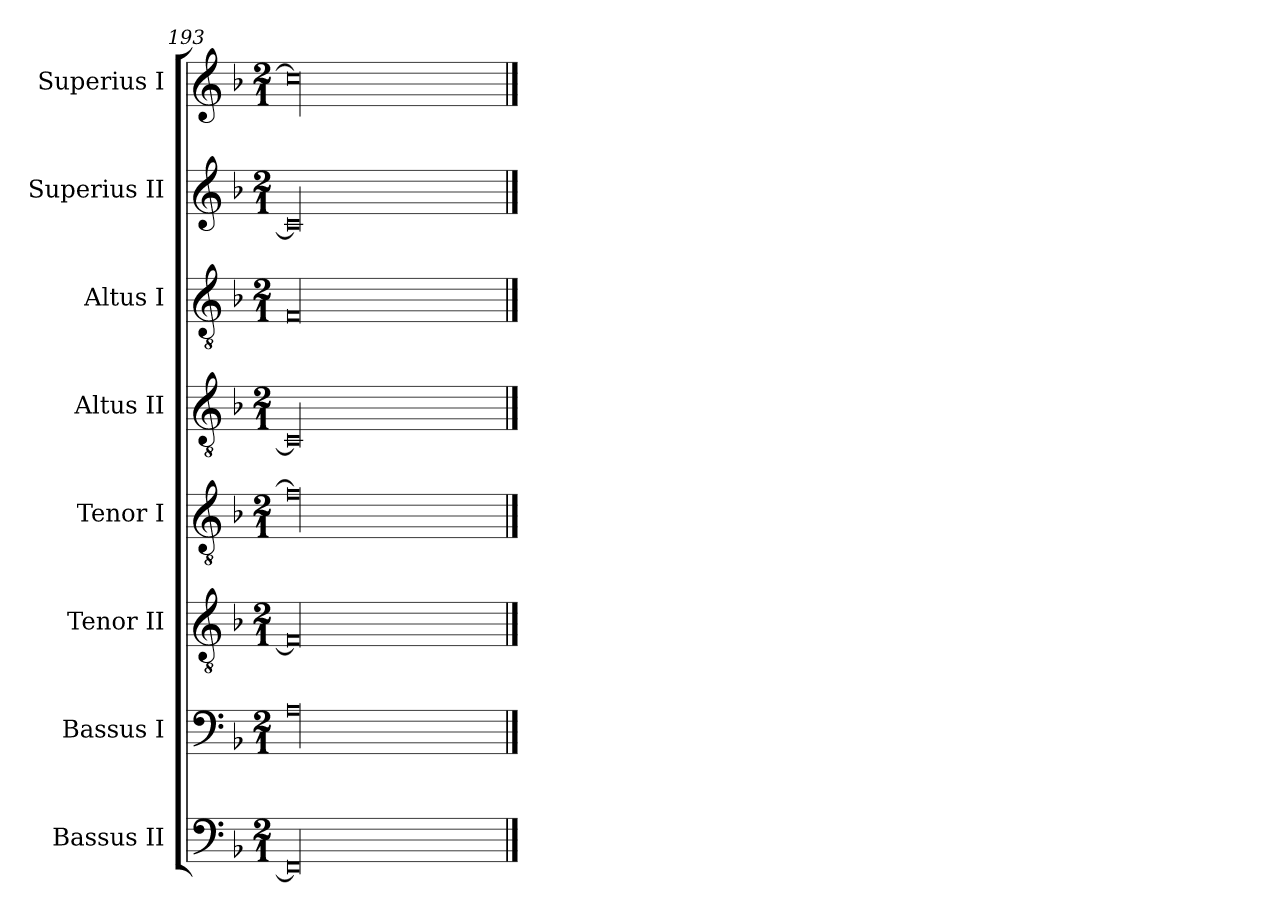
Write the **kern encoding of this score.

**kern	**kern	**kern	**kern	**kern	**kern	**kern	**kern
*part8	*part7	*part6	*part5	*part4	*part3	*part2	*part1
*staff8	*staff7	*staff6	*staff5	*staff4	*staff3	*staff2	*staff1
*I"Bassus II	*I"Bassus I	*I"Tenor II	*I"Tenor I	*I"Altus II	*I"Altus I	*I"Superius II	*I"Superius I
*I'B. II	*I'B. I	*I'T. II	*I'T. I	*I'A. II	*I'A. I	*I'S. II	*I'S. I
*clefF4	*clefF4	*clefGv2	*clefGv2	*clefGv2	*clefGv2	*clefG2	*clefG2
*k[b-]	*k[b-]	*k[b-]	*k[b-]	*k[b-]	*k[b-]	*k[b-]	*k[b-]
*F:	*F:	*F:	*F:	*F:	*F:	*F:	*F:
*M2/1	*M2/1	*M2/1	*M2/1	*M2/1	*M2/1	*M2/1	*M2/1
=193	=193	=193	=193	=193	=193	=193	=193
00FF]	00A	00F]	00f]	00C]	00F	00c]	00cc]
==	==	==	==	==	==	==	==
*-	*-	*-	*-	*-	*-	*-	*-
